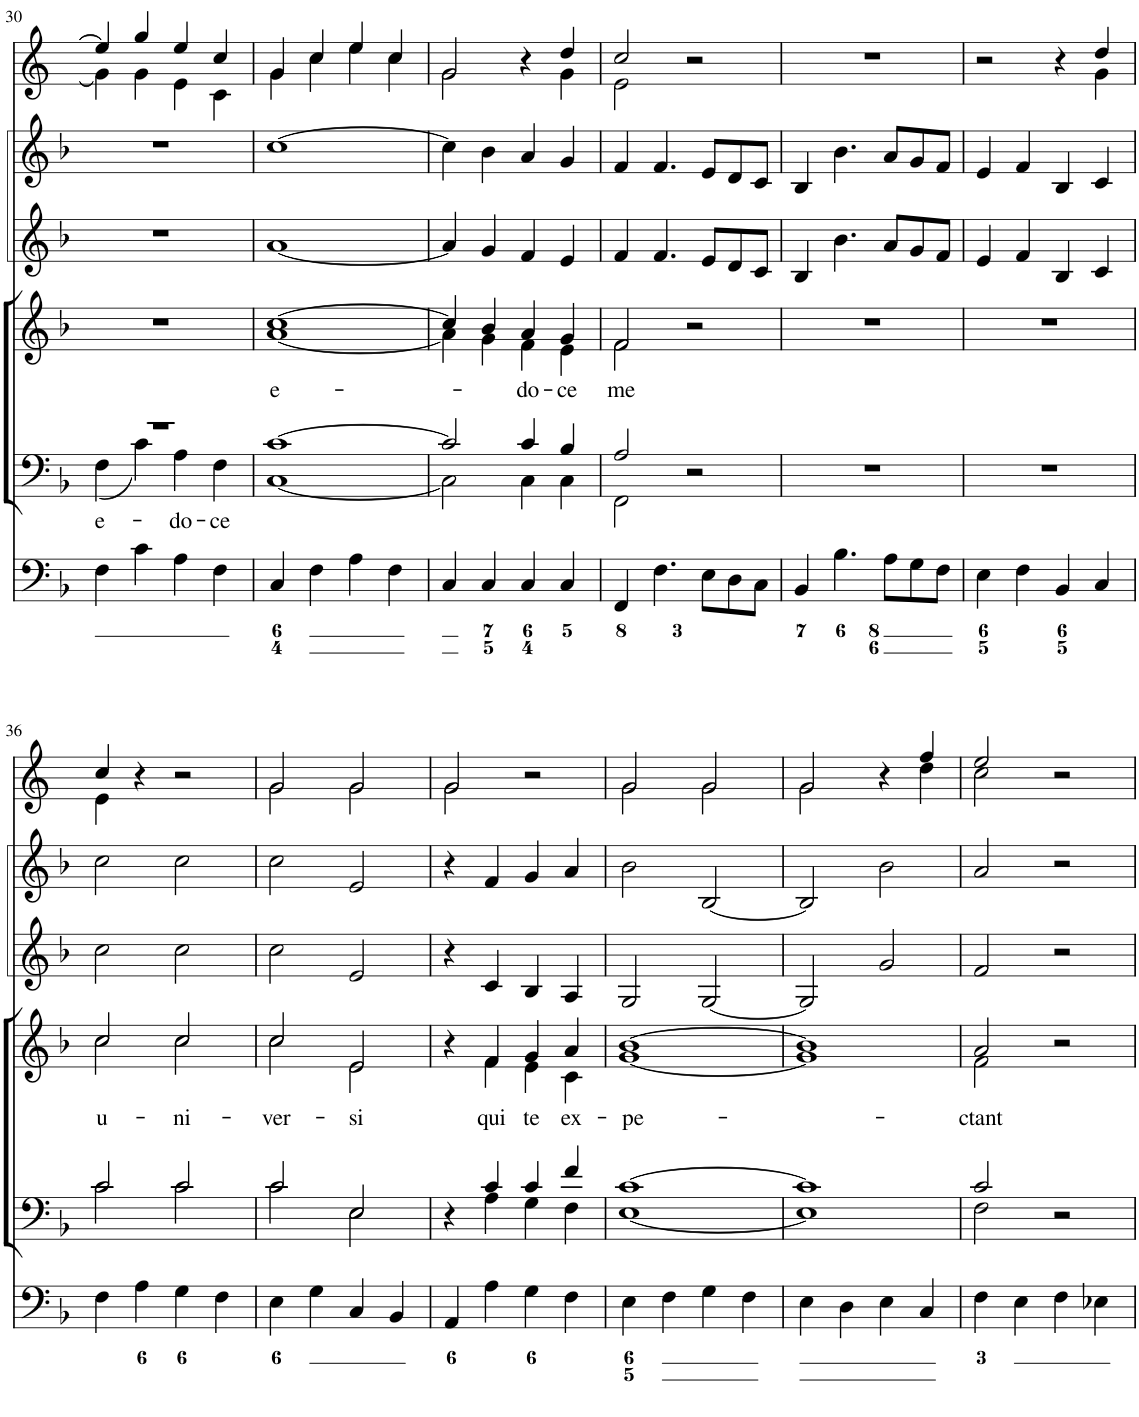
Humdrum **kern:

**kern	**kern	**text	**kern	**text	**kern	**kern	**kern
*part6	*part5	*part5	*part4	*part4	*part3	*part2	*part1
*staff6	*staff5	*staff5	*staff4	*staff4	*staff3	*staff2	*staff1
*I"Organ	*I"Voice	*	*I"Voice	*	*I"Violino 2	*I"Violino 1	*I"Corni in F
*	*	*	*	*	*I'Vln	*I'Vln	*
!!LO:PB:g=z
*clefF4	*clefF4	*	*clefG2	*	*clefG2	*clefG2	*clefG2
*	*	*	*	*	*	*	*Trd4c7
*k[b-]	*k[b-]	*	*k[b-]	*	*k[b-]	*k[b-]	*k[]
*M2/2	*M2/2	*	*M2/2	*	*M2/2	*M2/2	*M2/2
*met(c|)	*met(c|)	*	*met(c|)	*	*met(c|)	*met(c|)	*met(c|)
=30	=30	=30	=30	=30	=30	=30	=30
*	*^	*	*	*	*	*	*
!	!	!	!LO:LY:b	!	!	!	!	!
*	*	*	*	*	*	*	*	*^
4F\	1r	(4F\	e-	1r	.	1r	1r	4ee/]	4g\]
4c\	.	4c\)	.	.	.	.	.	4gg/	4g\
!	!	!	!LO:LY:b	!	!	!	!	!	!
4A\	.	4A\	-do-	.	.	.	.	4ee/	4e\
!	!	!	!LO:LY:b	!	!	!	!	!	!
4F\	.	4F\	-ce	.	.	.	.	4cc/	4c\
=31	=31	=31	=31	=31	=31	=31	=31	=31	=31
!	!	!	!	!	!LO:LY:b	!	!	!	!
*	*	*	*	*^	*	*	*	*	*
4C/	[1c	[1C	.	[1cc	[1a	e-	[1a	[1cc	4g/	4g\
4F\	.	.	.	.	.	.	.	.	4cc/	4cc\
4A\	.	.	.	.	.	.	.	.	4ee/	4ee\
4F\	.	.	.	.	.	.	.	.	4cc/	4cc\
=32	=32	=32	=32	=32	=32	=32	=32	=32	=32	=32
4C/	2c/]	2C\]	.	4cc/]	4a\]	.	4a/]	4cc\]	2g/	2g\
4C/	.	.	.	4b-/	4g\	.	4g/	4b-\	.	.
!	!	!	!	!	!	!LO:LY:b	!	!	!	!
4C/	4c/	4C\	.	4a/	4f\	-do-	4f/	4a/	4r	4ryy
!	!	!	!	!	!	!LO:LY:b	!	!	!	!
4C/	4B-/	4C\	.	4g/	4e\	-ce	4e/	4g/	4dd/	4g\
=33	=33	=33	=33	=33	=33	=33	=33	=33	=33	=33
!	!	!	!	!	!	!LO:LY:b	!	!	!	!
4FF/	2A/	2FF\	.	2f/	2f\	me	4f/	4f/	2cc/	2e\
4.F\	.	.	.	.	.	.	4.f/	4.f/	.	.
.	2r	2ryy	.	2r	2ryy	.	.	.	2r	2ryy
8E\L	.	.	.	.	.	.	8e/L	8e/L	.	.
8D\	.	.	.	.	.	.	8d/	8d/	.	.
8C\J	.	.	.	.	.	.	8c/J	8c/J	.	.
*	*v	*v	*	*	*	*	*	*	*v	*v
*	*	*	*v	*v	*	*	*	*
=34	=34	=34	=34	=34	=34	=34	=34
4BB-/	1r	.	1r	.	4B-/	4B-/	1r
4.B-\	.	.	.	.	4.b-\	4.b-\	.
8A\L	.	.	.	.	8a/L	8a/L	.
8G\	.	.	.	.	8g/	8g/	.
8F\J	.	.	.	.	8f/J	8f/J	.
=35	=35	=35	=35	=35	=35	=35	=35
*	*	*	*	*	*	*	*^
4E\	1r	.	1r	.	4e/	4e/	2r	2.ryy
4F\	.	.	.	.	4f/	4f/	.	.
4BB-/	.	.	.	.	4B-/	4B-/	4r	.
4C/	.	.	.	.	4c/	4c/	4dd/	4g\
!!LO:LB:g=z	!!
=36	=36	=36	=36	=36	=36	=36	=36	=36
*	*^	*	*	*	*	*	*	*
!	!	!	!	!	!LO:LY:b	!	!	!	!
*	*	*	*	*^	*	*	*	*	*
4F\	2c/	2c\	.	2cc/	2cc\	u-	2cc\	2cc\	4cc/	4e\
4A\	.	.	.	.	.	.	.	.	4r	2.ryy
!	!	!	!	!	!	!LO:LY:b	!	!	!	!
4G\	2c/	2c\	.	2cc/	2cc\	-ni-	2cc\	2cc\	2r	.
4F\	.	.	.	.	.	.	.	.	.	.
=37	=37	=37	=37	=37	=37	=37	=37	=37	=37	=37
!	!	!	!	!	!	!LO:LY:b	!	!	!	!
4E\	2c/	2c\	.	2cc/	2cc\	-ver-	2cc\	2cc\	2g/	2g\
4G\	.	.	.	.	.	.	.	.	.	.
!	!	!	!	!	!	!LO:LY:b	!	!	!	!
4C/	2E/	2E\	.	2e/	2e\	-si	2e/	2e/	2g/	2g\
4BB-/	.	.	.	.	.	.	.	.	.	.
=38	=38	=38	=38	=38	=38	=38	=38	=38	=38	=38
4AA/	4r	4ryy	.	4r	4ryy	.	4r	4r	2g/	2g\
!	!	!	!	!	!	!LO:LY:b	!	!	!	!
4A\	4c/	4A\	.	4f/	4f\	qui	4c/	4f/	.	.
!	!	!	!	!	!	!LO:LY:b	!	!	!	!
4G\	4c/	4G\	.	4g/	4e\	te	4B-/	4g/	2r	2ryy
!	!	!	!	!	!	!LO:LY:b	!	!	!	!
4F\	4f/	4F\	.	4a/	4c\	ex-	4A/	4a/	.	.
=39	=39	=39	=39	=39	=39	=39	=39	=39	=39	=39
!	!	!	!	!	!	!LO:LY:b	!	!	!	!
4E\	[1c	[1E	.	[1b-	[1g	-pe-	2G/	2b-\	2g/	2g\
4F\	.	.	.	.	.	.	.	.	.	.
4G\	.	.	.	.	.	.	[2G/	[2B-/	2g/	2g\
4F\	.	.	.	.	.	.	.	.	.	.
=40	=40	=40	=40	=40	=40	=40	=40	=40	=40	=40
4E\	1c]	1E]	.	1b-]	1g]	.	2G/]	2B-/]	2g/	2g\
4D\	.	.	.	.	.	.	.	.	.	.
4E\	.	.	.	.	.	.	2g/	2b-\	4r	4ryy
4C/	.	.	.	.	.	.	.	.	4ff/	4dd\
=41	=41	=41	=41	=41	=41	=41	=41	=41	=41	=41
!	!	!	!	!	!	!LO:LY:b	!	!	!	!
4F\	2c/	2F\	.	2a/	2f\	-ctant	2f/	2a/	2ee/	2cc\
4E\	.	.	.	.	.	.	.	.	.	.
4F\	2r	2ryy	.	2r	2ryy	.	2r	2r	2r	2ryy
4E-X\	.	.	.	.	.	.	.	.	.	.
*	*v	*v	*	*	*	*	*	*	*v	*v
*	*	*	*v	*v	*	*	*	*
=	=	=	=	=	=	=	=
*-	*-	*-	*-	*-	*-	*-	*-
